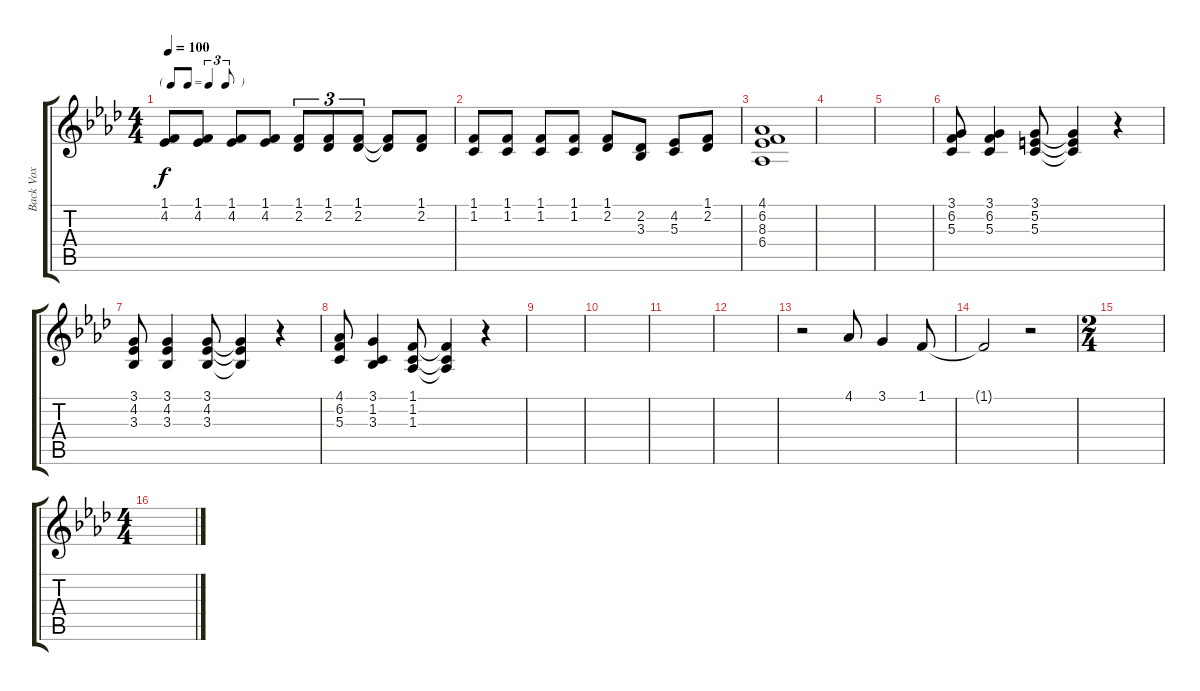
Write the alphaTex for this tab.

\track ("Back Vox" "Back Vox") {instrument voiceoohs}
\staff {score tabs}
\tuning (E4 B3 G3 D3 A2 E2) {hide}
\ts (4 4)
\tf triplet8th
\tempo 100
\clef g2
\ks ab
(1.1 4.2).8{dy f volume 11 instrument voiceoohs} (1.1 4.2).8 (1.1 4.2).8 (1.1 4.2).8 (1.1 2.2).8{tu (3 2)} (1.1 2.2).8{tu (3 2)} (1.1 2.2).8{tu (3 2)} (1.1{t} 2.2{t}).8 (1.1 2.2).8 |
(1.1 1.2).8 (1.1 1.2).8 (1.1 1.2).8 (1.1 1.2).8 (1.1 2.2).8 (2.2 3.3).8 (4.2 5.3).8 (1.1 2.2).8 |
(4.1 6.2 8.3 6.4).1 |
|
|
(3.1 6.2 5.3).8 (3.1 6.2 5.3).4 (3.1 5.2 5.3).8 (3.1{t} 5.2{t} 5.3{t}).4 r.4 |
(3.1 4.2 3.3).8 (3.1 4.2 3.3).4 (3.1 4.2 3.3).8 (3.1{t} 4.2{t} 3.3{t}).4 r.4 |
(4.1 6.2 5.3).8 (3.1 1.2 3.3).4 (1.1 1.2 1.3).8 (1.1{t} 1.2{t} 1.3{t}).4 r.4 |
|
|
|
|
r.2 4.1.8 3.1.4 1.1.8 |
1.1{t}.2 r.2 |
\ts (2 4)
|
\ts (4 4)
